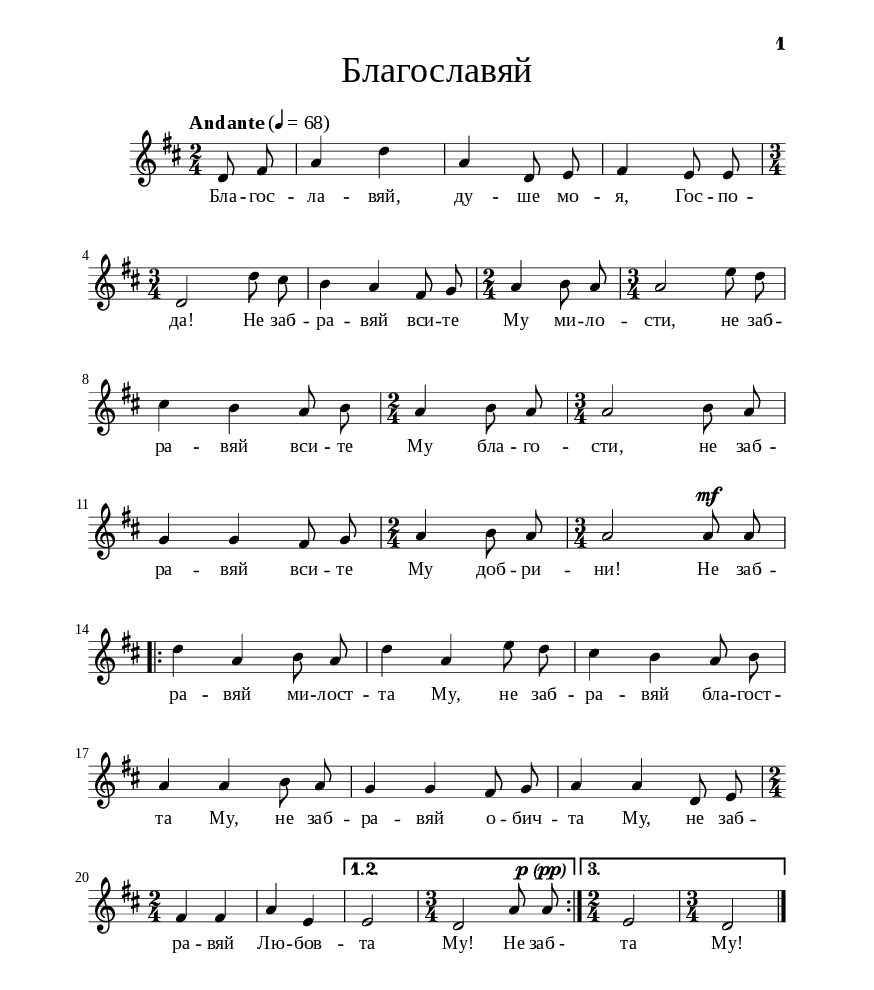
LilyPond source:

\version "2.24.4"

% include paper part and global functions
\include "include/globals.ily"

\bookpart {
  \label #'ref024
  \tocItem \markup "Благославяй"
  \include "include/bookpart-paper.ily"
  \score {
    \include "include/score-layout.ily"

    \new Voice \absolute {
      \clef treble
      \key d \major
      \time 2/4
      \tempoFunc "Andante" 4 "68"
      \autoBeamOff
      \partial 4

      d'8 fis'8 | a'4 d''4 | a'4 d'8 e'8 | fis'4 e'8 e'8 \break |
      \time 3/4  d'2 d''8 cis''8 | b'4 a'4 fis'8 g'8 | \time 2/4  a'4 b'8 a'8 | \time 3/4  a'2 e''8 d''8 \break |
      cis''4 b'4 a'8 b'8| \time 2/4 a'4 b'8 a'8 | \time 3/4 a'2 b'8 a'8 |\break
      g'4 g'4 fis'8 g'8 | \time 2/4  a'4 b'8 a'8 | \time 3/4  a'2
      a'8^\mf a'8  \break
      \repeat volta 3 {
        d''4 a'4 b'8 a'8 |  d''4 a'4 e''8 d''8 |  cis''4 b'4 a'8 b'8 \break |
        a'4 a'4 b'8 a'8 | g'4 g'4 fis'8 g'8 | a'4 a'4 d'8 e'8 \time 2/4 \break |
        fis'4 fis'4 | a'4  e'4 |
      } \alternative {
        {
          e'2  | \time 3/4 d'2 a'8  a'8^\markup {
            \center-align \concat {
              \dynamic p
              \normal-text { \bold { \italic " (" } }
              \dynamic pp
              \normal-text { \bold { \italic ")" } }
            }
          } |
        }
        { \time 2/4 e'2 | \time 3/4  d'2 \bar "|." }
      }
    }

    \addlyrics {
      Бла -- гос --
      ла -- вяй, ду -- ше мо -- я, Гос -- по -- да!
      Не заб -- ра -- вяй вси -- те Му ми -- ло --
      сти, не заб -- ра -- вяй вси -- те Му бла -- го
      -- сти, не заб -- ра -- вяй вси -- те Му доб --
      ри -- ни! Не заб -- ра -- вяй ми -- лост -- та
      Му, не заб -- ра -- вяй бла -- гост -- та Му, не
      заб -- ра -- вяй о -- бич -- та Му, не заб -- ра
      -- вяй Лю -- бов -- та Му! Не "заб -" та Му!
    }

    \header {
      title = \titleFunc #'ref_desc_1 "Благославяй" "Blagoslavjaj"
    }

    \midi{}

  } % score

} % bookpart
